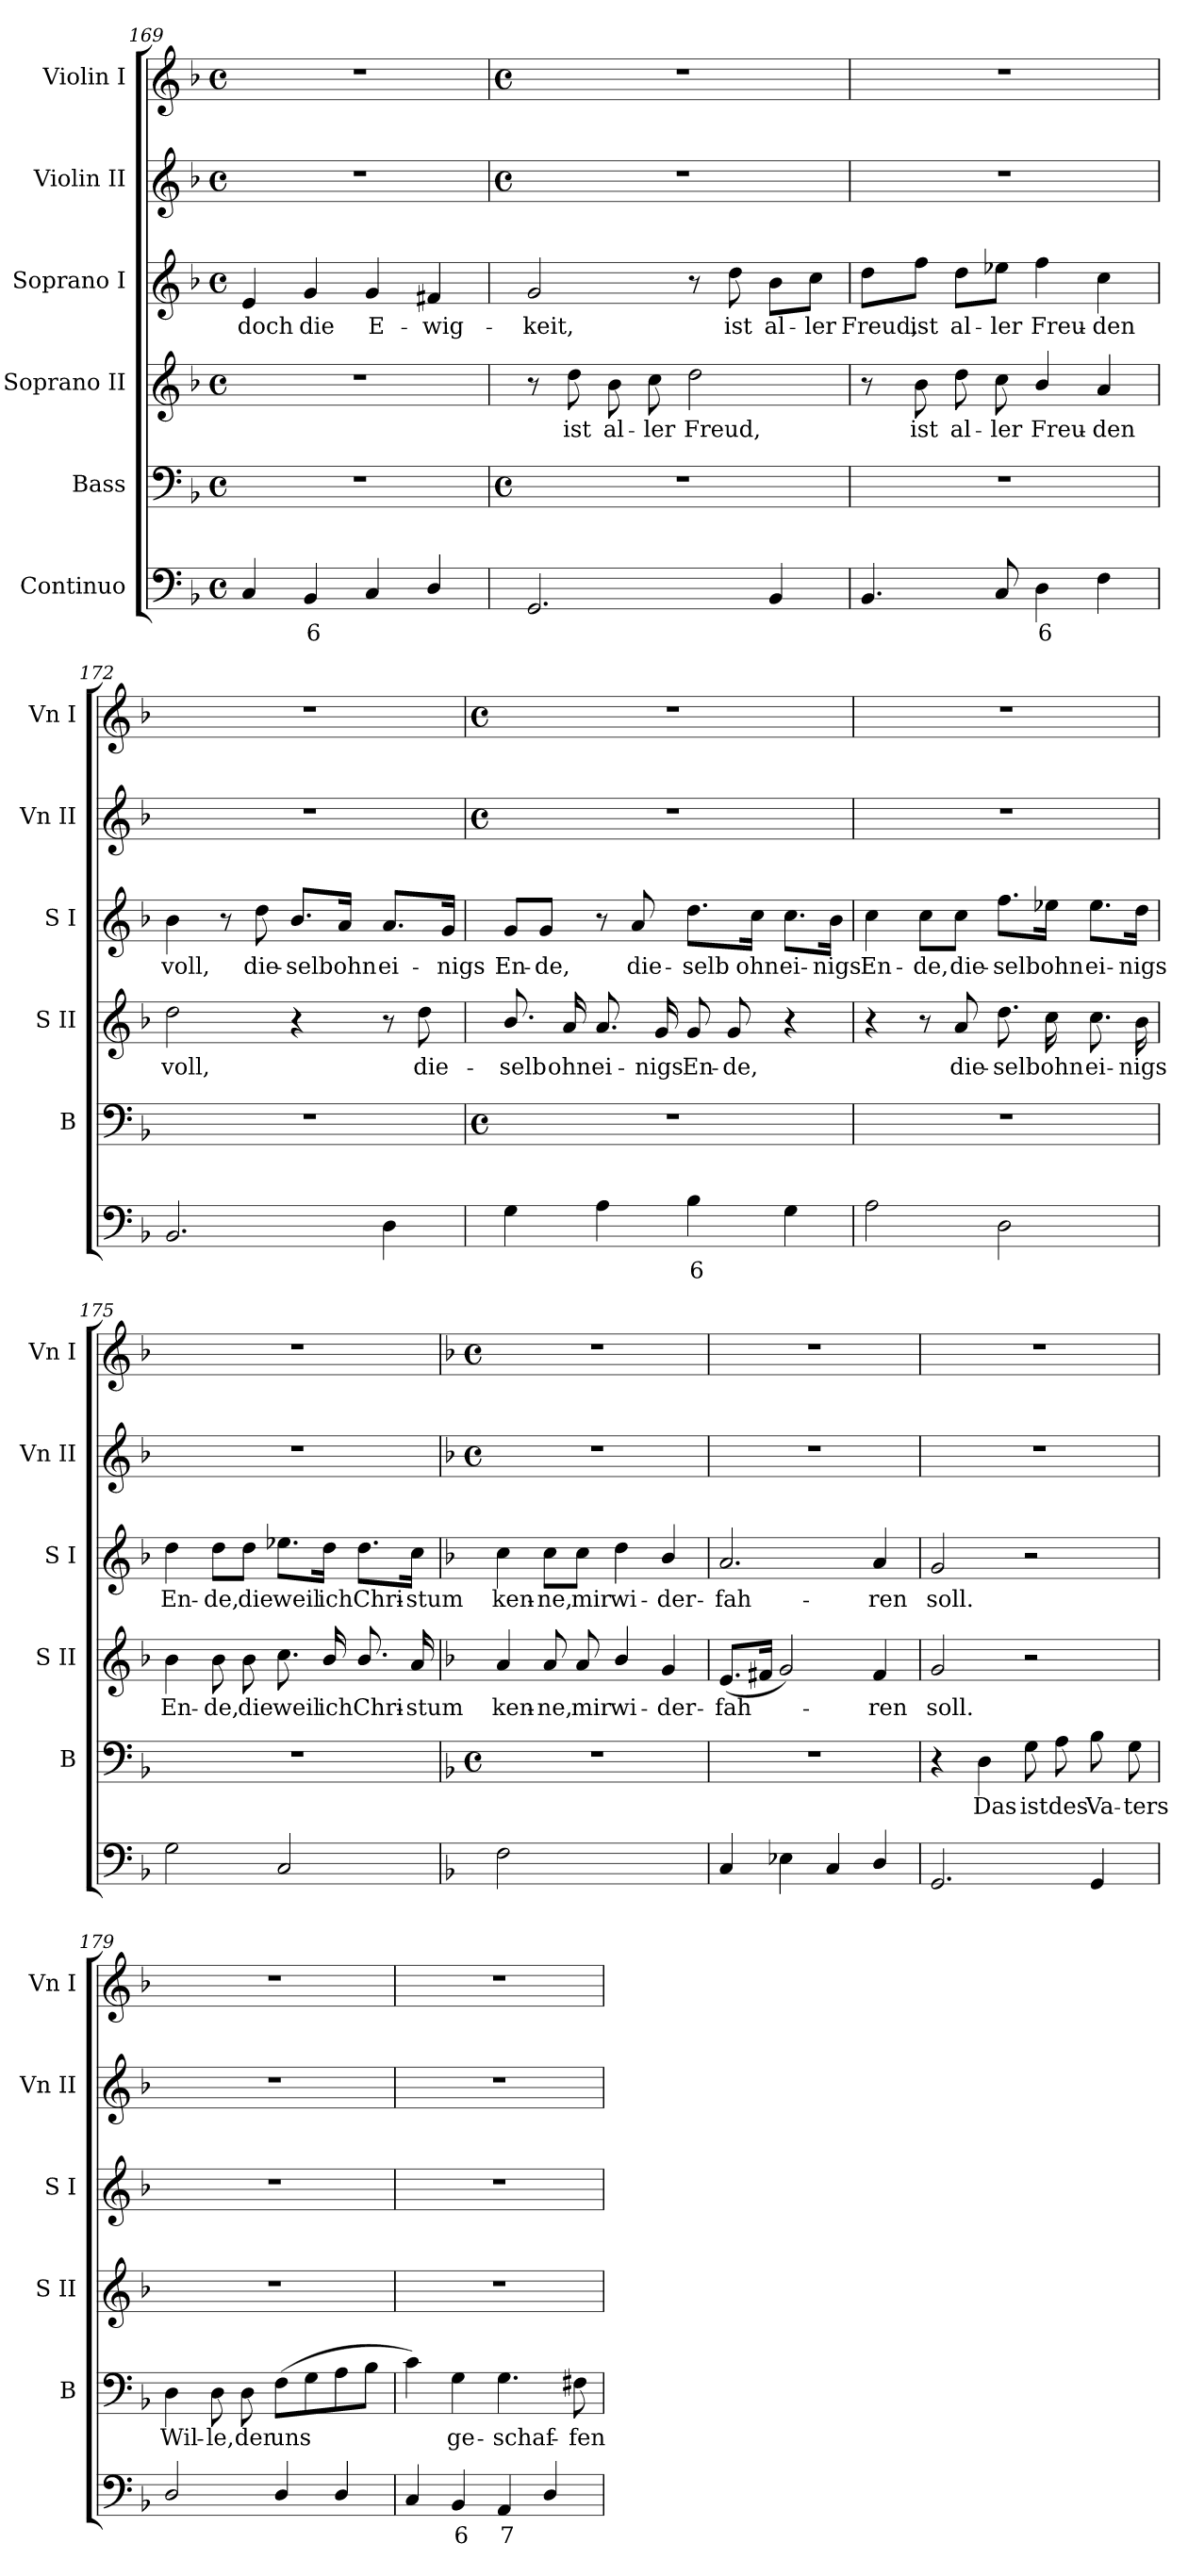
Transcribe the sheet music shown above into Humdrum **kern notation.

**kern	**text	**kern	**text	**kern	**text	**kern	**text	**kern	**kern
*part6	*part6	*part5	*part5	*part4	*part4	*part3	*part3	*part2	*part1
*staff6	*staff6	*staff5	*staff5	*staff4	*staff4	*staff3	*staff3	*staff2	*staff1
*I"Continuo	*	*I"Bass	*	*I"Soprano II	*	*I"Soprano I	*	*I"Violin II	*I"Violin I
*	*	*I'B	*	*I'S II	*	*I'S I	*	*I'Vn II	*I'Vn I
*clefF4	*	*clefF4	*	*clefG2	*	*clefG2	*	*clefG2	*clefG2
*k[b-]	*	*k[b-]	*	*k[b-]	*	*k[b-]	*	*k[b-]	*k[b-]
*F:	*	*F:	*	*F:	*	*F:	*	*F:	*F:
*M4/4	*	*M4/4	*	*M4/4	*	*M4/4	*	*M4/4	*M4/4
*met(c)	*	*met(c)	*	*met(c)	*	*met(c)	*	*met(c)	*met(c)
=169	=169	=169	=169	=169	=169	=169	=169	=169	=169
!	!	!	!	!	!	!	!LO:LY:b	!	!
4C	.	1r	.	1r	.	4e	doch	1r	1r
!	!LO:LY:b	!	!	!	!	!	!LO:LY:b	!	!
4BB-	6	.	.	.	.	4g	die	.	.
!	!	!	!	!	!	!	!LO:LY:b	!	!
4C	.	.	.	.	.	4g	E-	.	.
!	!	!	!	!	!	!	!LO:LY:b	!	!
4D/	.	.	.	.	.	4f#X	-wig-	.	.
!!LO:LB:g=z
=170	=170	=170	=170	=170	=170	=170	=170	=170	=170
*	*	*M4/4	*	*	*	*	*	*M4/4	*M4/4
*	*	*met(c)	*	*	*	*	*	*met(c)	*met(c)
!	!	!	!	!	!	!	!LO:LY:b	!	!
2.GG	.	1r	.	8r	.	2g	-keit,	1r	1r
!	!	!	!	!	!LO:LY:b	!	!	!	!
.	.	.	.	8dd	ist	.	.	.	.
!	!	!	!	!	!LO:LY:b	!	!	!	!
.	.	.	.	8b-	al-	.	.	.	.
!	!	!	!	!	!LO:LY:b	!	!	!	!
.	.	.	.	8cc	-ler	.	.	.	.
!	!	!	!	!	!LO:LY:b	!	!	!	!
.	.	.	.	2dd	Freud,	8r	.	.	.
!	!	!	!	!	!	!	!LO:LY:b	!	!
.	.	.	.	.	.	8dd	ist	.	.
!	!	!	!	!	!	!	!LO:LY:b	!	!
4BB-	.	.	.	.	.	8b-\L	al-	.	.
!	!	!	!	!	!	!	!LO:LY:b	!	!
.	.	.	.	.	.	8cc\J	-ler	.	.
=171	=171	=171	=171	=171	=171	=171	=171	=171	=171
!	!	!	!	!	!	!	!LO:LY:b	!	!
4.BB-	.	1r	.	8r	.	8dd\L	Freud,	1r	1r
!	!	!	!	!	!LO:LY:b	!	!LO:LY:b	!	!
.	.	.	.	8b-	ist	8ff\J	ist	.	.
!	!	!	!	!	!LO:LY:b	!	!LO:LY:b	!	!
.	.	.	.	8dd	al-	8dd\L	al-	.	.
!	!	!	!	!	!LO:LY:b	!	!LO:LY:b	!	!
8C	.	.	.	8cc	-ler	8ee-X\J	-ler	.	.
!	!LO:LY:b	!	!	!	!LO:LY:b	!	!LO:LY:b	!	!
4D	6	.	.	4b-/	Freu-	4ff	Freu-	.	.
!	!	!	!	!	!LO:LY:b	!	!LO:LY:b	!	!
4F	.	.	.	4a	-den	4cc	-den	.	.
=172	=172	=172	=172	=172	=172	=172	=172	=172	=172
!	!	!	!	!	!LO:LY:b	!	!LO:LY:b	!	!
2.BB-	.	1r	.	2dd	voll,	4b-	voll,	1r	1r
.	.	.	.	.	.	8r	.	.	.
!	!	!	!	!	!	!	!LO:LY:b	!	!
.	.	.	.	.	.	8dd	die-	.	.
!	!	!	!	!	!	!	!LO:LY:b	!	!
.	.	.	.	4r	.	8.b-/L	-selb	.	.
!	!	!	!	!	!	!	!LO:LY:b	!	!
.	.	.	.	.	.	16a/Jk	ohn	.	.
!	!	!	!	!	!	!	!LO:LY:b	!	!
4D	.	.	.	8r	.	8.a/L	ei-	.	.
!	!	!	!	!	!LO:LY:b	!	!	!	!
.	.	.	.	8dd	die-	.	.	.	.
!	!	!	!	!	!	!	!LO:LY:b	!	!
.	.	.	.	.	.	16g/Jk	-nigs	.	.
!!LO:LB:g=z
=173	=173	=173	=173	=173	=173	=173	=173	=173	=173
*	*	*M4/4	*	*	*	*	*	*M4/4	*M4/4
*	*	*met(c)	*	*	*	*	*	*met(c)	*met(c)
!	!	!	!	!	!LO:LY:b	!	!LO:LY:b	!	!
4G	.	1r	.	8.b-/	-selb	8g/L	En-	1r	1r
!	!	!	!	!	!	!	!LO:LY:b	!	!
.	.	.	.	.	.	8g/J	-de,	.	.
!	!	!	!	!	!LO:LY:b	!	!	!	!
.	.	.	.	16a	ohn	.	.	.	.
!	!	!	!	!	!LO:LY:b	!	!	!	!
4A	.	.	.	8.a	ei-	8r	.	.	.
!	!	!	!	!	!	!	!LO:LY:b	!	!
.	.	.	.	.	.	8a	die-	.	.
!	!	!	!	!	!LO:LY:b	!	!	!	!
.	.	.	.	16g	-nigs	.	.	.	.
!	!LO:LY:b	!	!	!	!LO:LY:b	!	!LO:LY:b	!	!
4B-	6	.	.	8g	En-	8.dd\L	-selb	.	.
!	!	!	!	!	!LO:LY:b	!	!	!	!
.	.	.	.	8g	-de,	.	.	.	.
!	!	!	!	!	!	!	!LO:LY:b	!	!
.	.	.	.	.	.	16cc\Jk	ohn	.	.
!	!	!	!	!	!	!	!LO:LY:b	!	!
4G	.	.	.	4r	.	8.cc\L	ei-	.	.
!	!	!	!	!	!	!	!LO:LY:b	!	!
.	.	.	.	.	.	16b-\Jk	-nigs	.	.
=174	=174	=174	=174	=174	=174	=174	=174	=174	=174
!	!	!	!	!	!	!	!LO:LY:b	!	!
2A	.	1r	.	4r	.	4cc	En-	1r	1r
!	!	!	!	!	!	!	!LO:LY:b	!	!
.	.	.	.	8r	.	8cc\L	-de,	.	.
!	!	!	!	!	!LO:LY:b	!	!LO:LY:b	!	!
.	.	.	.	8a	die-	8cc\J	die-	.	.
!	!	!	!	!	!LO:LY:b	!	!LO:LY:b	!	!
2D	.	.	.	8.dd	-selb	8.ff\L	-selb	.	.
!	!	!	!	!	!LO:LY:b	!	!LO:LY:b	!	!
.	.	.	.	16cc	ohn	16ee-X\Jk	ohn	.	.
!	!	!	!	!	!LO:LY:b	!	!LO:LY:b	!	!
.	.	.	.	8.cc	ei-	8.ee-\L	ei-	.	.
!	!	!	!	!	!LO:LY:b	!	!LO:LY:b	!	!
.	.	.	.	16b-	-nigs	16dd\Jk	-nigs	.	.
=175	=175	=175	=175	=175	=175	=175	=175	=175	=175
!	!	!	!	!	!LO:LY:b	!	!LO:LY:b	!	!
2G	.	1r	.	4b-	En-	4dd	En-	1r	1r
!	!	!	!	!	!LO:LY:b	!	!LO:LY:b	!	!
.	.	.	.	8b-	-de,	8dd\L	-de,	.	.
!	!	!	!	!	!LO:LY:b	!	!LO:LY:b	!	!
.	.	.	.	8b-	die	8dd\J	die	.	.
!	!	!	!	!	!LO:LY:b	!	!LO:LY:b	!	!
2C	.	.	.	8.cc	weil	8.ee-X\L	weil	.	.
!	!	!	!	!	!LO:LY:b	!	!LO:LY:b	!	!
.	.	.	.	16b-/	ich	16dd\Jk	ich	.	.
!	!	!	!	!	!LO:LY:b	!	!LO:LY:b	!	!
.	.	.	.	8.b-/	Chri-	8.dd\L	Chri-	.	.
!	!	!	!	!	!LO:LY:b	!	!LO:LY:b	!	!
.	.	.	.	16a	-stum	16cc\Jk	-stum	.	.
!!LO:LB:g=z
=176	=176	=176	=176	=176	=176	=176	=176	=176	=176
*	*	*k[b-]	*	*	*	*	*	*	*
*	*	*F:	*	*	*	*	*	*	*
*	*	*M4/4	*	*	*	*	*	*M4/4	*M4/4
*	*	*met(c)	*	*	*	*	*	*met(c)	*met(c)
!	!	!	!	!	!LO:LY:b	!	!LO:LY:b	!	!
2F	.	1r	.	4a	ken-	4cc	ken-	1r	1r
!	!	!	!	!	!LO:LY:b	!	!LO:LY:b	!	!
.	.	.	.	8a	-ne,	8cc\L	-ne,	.	.
!	!	!	!	!	!LO:LY:b	!	!LO:LY:b	!	!
.	.	.	.	8a	mir	8cc\J	mir	.	.
!	!LO:LY:b	!	!	!	!LO:LY:b	!	!LO:LY:b	!	!
[4BB-yy	5	.	.	4b-/	wi-	4dd	wi-	.	.
!	!LO:LY:b	!	!	!	!LO:LY:b	!	!LO:LY:b	!	!
4BB-yy]	6	.	.	4g	-der-	4b-/	-der-	.	.
=177	=177	=177	=177	=177	=177	=177	=177	=177	=177
!	!	!	!	!	!LO:LY:b	!	!LO:LY:b	!	!
4C	.	1r	.	(<8.eL	-fah-	2.a	-fah-	1r	1r
.	.	.	.	16f#XJ	.	.	.	.	.
4E-X	.	.	.	2g)	.	.	.	.	.
4C	.	.	.	.	.	.	.	.	.
!	!	!	!	!	!LO:LY:b	!	!LO:LY:b	!	!
4D/	.	.	.	4f#	ren	4a	-ren	.	.
=178	=178	=178	=178	=178	=178	=178	=178	=178	=178
!	!	!	!	!	!LO:LY:b	!	!LO:LY:b	!	!
2.GG	.	4r	.	2g	soll.	2g	soll.	1r	1r
!	!	!	!LO:LY:b	!	!	!	!	!	!
.	.	4D	Das	.	.	.	.	.	.
!	!	!	!LO:LY:b	!	!	!	!	!	!
.	.	8G	ist	2r	.	2r	.	.	.
!	!	!	!LO:LY:b	!	!	!	!	!	!
.	.	8A	des	.	.	.	.	.	.
!	!	!	!LO:LY:b	!	!	!	!	!	!
4GG	.	8B-	Va-	.	.	.	.	.	.
!	!	!	!LO:LY:b	!	!	!	!	!	!
.	.	8G	-ters	.	.	.	.	.	.
=179	=179	=179	=179	=179	=179	=179	=179	=179	=179
!	!	!	!LO:LY:b	!	!	!	!	!	!
2D/	.	4D	Wil-	1r	.	1r	.	1r	1r
!	!	!	!LO:LY:b	!	!	!	!	!	!
.	.	8D	-le,	.	.	.	.	.	.
!	!	!	!LO:LY:b	!	!	!	!	!	!
.	.	8D	der	.	.	.	.	.	.
!	!	!	!LO:LY:b	!	!	!	!	!	!
4D/	.	(>8FL	uns	.	.	.	.	.	.
.	.	8G	.	.	.	.	.	.	.
4D/	.	8A	.	.	.	.	.	.	.
.	.	8B-J	.	.	.	.	.	.	.
=180	=180	=180	=180	=180	=180	=180	=180	=180	=180
4C	.	4c)	.	1r	.	1r	.	1r	1r
!	!LO:LY:b	!	!LO:LY:b	!	!	!	!	!	!
4BB-	6	4G	ge-	.	.	.	.	.	.
!	!LO:LY:b	!	!LO:LY:b	!	!	!	!	!	!
4AA	7	4.G	-schaf-	.	.	.	.	.	.
4D/	.	.	.	.	.	.	.	.	.
!	!	!	!LO:LY:b	!	!	!	!	!	!
.	.	8F#X	-fen	.	.	.	.	.	.
=	=	=	=	=	=	=	=	=	=
*-	*-	*-	*-	*-	*-	*-	*-	*-	*-
